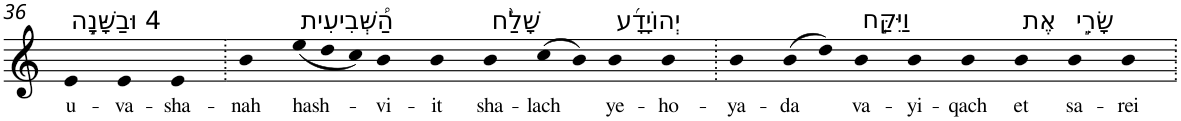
**kern	**text
*part1	*part1
*staff1	*staff1
*I"Piano	*
*I'Pno	*
!!LO:PB:g=z
*clefG2	*
*k[]	*
=36	=36
!LO:TX:a:t=4 וּבַשָּׁנָ֣ה	!
!	!LO:LY:b
4e	u-
!	!LO:LY:b
4e	-va-
!	!LO:LY:b
4e	-sha-
=37.	=37.
!	!LO:LY:b
4b	-nah
*Xtuplet	*
!LO:TX:a:t=הַ֠שְּׁבִיעִית	!
!	!LO:LY:b
(<12ee	hash-
12dd	.
12cc)	.
!	!LO:LY:b
4b	-vi-
!	!LO:LY:b
4b	-it
!LO:TX:a:t=שָׁלַ֨ח	!
!	!LO:LY:b
4b	sha-
!	!LO:LY:b
(>8cc	-lach
8b)	.
!LO:TX:a:t=יְהוֹיָדָ֜ע	!
!	!LO:LY:b
4b	ye-
!	!LO:LY:b
4b	-ho-
=38.	=38.
!	!LO:LY:b
4b	-ya-
!	!LO:LY:b
(>8b	-da
8dd)	.
!LO:TX:a:t=וַיִּקַּ֣ח	!
!	!LO:LY:b
4b	va-
!	!LO:LY:b
4b	-yi-
!	!LO:LY:b
4b	-qach
!LO:TX:a:t=אֶת	!
!	!LO:LY:b
4b	et
!LO:TX:a:t=שָׂרֵ֣י	!
!	!LO:LY:b
4b	sa-
!	!LO:LY:b
4b	-rei
=.	=.
*-	*-
